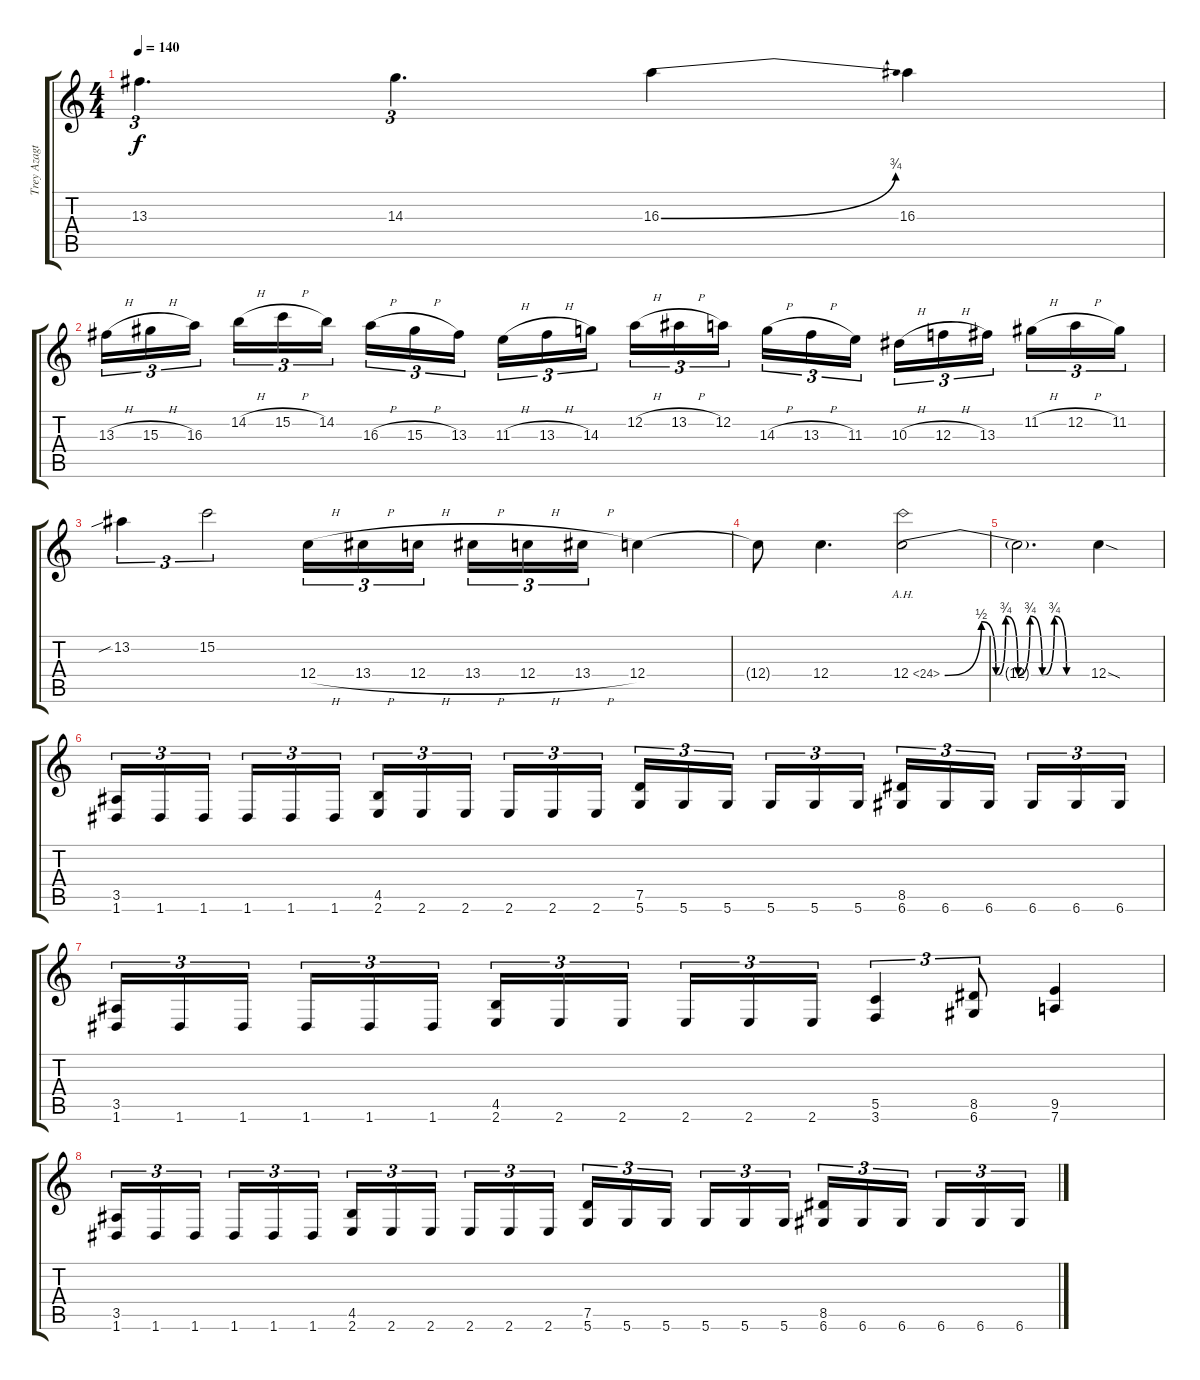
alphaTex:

\track ("Trey Azagthoth 2" "Trey Azagt") {instrument distortionguitar}
\staff {score tabs}
\tuning (D4 A3 F3 C3 G2 D2) {hide}
\ts (4 4)
\tempo 140
\clef g2
\ks c
13.3.4{d tu (3 2) dy f} 14.3.4{d tu (3 2)} 16.3{be (bend 0 0 60 3)}.4 16.3.4 |
13.3{h}.16{tu (3 2)} 15.3{h}.16{tu (3 2)} 16.3.16{tu (3 2) beam splitsecondary} 14.2{h}.16{tu (3 2)} 15.2{h}.16{tu (3 2)} 14.2.16{tu (3 2)} 16.3{h}.16{tu (3 2)} 15.3{h}.16{tu (3 2)} 13.3.16{tu (3 2) beam splitsecondary} 11.3{h}.16{tu (3 2)} 13.3{h}.16{tu (3 2)} 14.3.16{tu (3 2)} 12.2{h}.16{tu (3 2)} 13.2{h}.16{tu (3 2)} 12.2.16{tu (3 2) beam splitsecondary} 14.3{h}.16{tu (3 2)} 13.3{h}.16{tu (3 2)} 11.3.16{tu (3 2)} 10.3{h}.16{tu (3 2)} 12.3{h}.16{tu (3 2)} 13.3.16{tu (3 2) beam splitsecondary} 11.2{h}.16{tu (3 2)} 12.2{h}.16{tu (3 2)} 11.2.16{tu (3 2)} |
13.2{sib}.4{tu (3 2)} 15.2.2{tu (3 2)} 12.4{h}.16{tu (3 2)} 13.4{h}.16{tu (3 2)} 12.4{h}.16{tu (3 2) beam splitsecondary} 13.4{h}.16{tu (3 2)} 12.4{h}.16{tu (3 2)} 13.4{h}.16{tu (3 2)} 12.4.4 |
12.4{t}.8 12.4.4{d} 12.4{be (custom 0 0 15 2 21 0 25 3 30 0 35 3 40 0 45 3 50 0 60 0) ah 12}.2 |
12.4{t}.2{d} 12.4{sod}.4 |
(3.5 1.6).16{tu (3 2)} 1.6.16{tu (3 2)} 1.6.16{tu (3 2) beam splitsecondary} 1.6.16{tu (3 2)} 1.6.16{tu (3 2)} 1.6.16{tu (3 2)} (4.5 2.6).16{tu (3 2)} 2.6.16{tu (3 2)} 2.6.16{tu (3 2) beam splitsecondary} 2.6.16{tu (3 2)} 2.6.16{tu (3 2)} 2.6.16{tu (3 2)} (7.5 5.6).16{tu (3 2)} 5.6.16{tu (3 2)} 5.6.16{tu (3 2) beam splitsecondary} 5.6.16{tu (3 2)} 5.6.16{tu (3 2)} 5.6.16{tu (3 2)} (8.5 6.6).16{tu (3 2)} 6.6.16{tu (3 2)} 6.6.16{tu (3 2) beam splitsecondary} 6.6.16{tu (3 2)} 6.6.16{tu (3 2)} 6.6.16{tu (3 2)} |
(3.5 1.6).16{tu (3 2)} 1.6.16{tu (3 2)} 1.6.16{tu (3 2) beam splitsecondary} 1.6.16{tu (3 2)} 1.6.16{tu (3 2)} 1.6.16{tu (3 2)} (4.5 2.6).16{tu (3 2)} 2.6.16{tu (3 2)} 2.6.16{tu (3 2) beam splitsecondary} 2.6.16{tu (3 2)} 2.6.16{tu (3 2)} 2.6.16{tu (3 2)} (5.5 3.6).4{tu (3 2)} (8.5 6.6).8{tu (3 2)} (9.5 7.6).4 |
(3.5 1.6).16{tu (3 2)} 1.6.16{tu (3 2)} 1.6.16{tu (3 2) beam splitsecondary} 1.6.16{tu (3 2)} 1.6.16{tu (3 2)} 1.6.16{tu (3 2)} (4.5 2.6).16{tu (3 2)} 2.6.16{tu (3 2)} 2.6.16{tu (3 2) beam splitsecondary} 2.6.16{tu (3 2)} 2.6.16{tu (3 2)} 2.6.16{tu (3 2)} (7.5 5.6).16{tu (3 2)} 5.6.16{tu (3 2)} 5.6.16{tu (3 2) beam splitsecondary} 5.6.16{tu (3 2)} 5.6.16{tu (3 2)} 5.6.16{tu (3 2)} (8.5 6.6).16{tu (3 2)} 6.6.16{tu (3 2)} 6.6.16{tu (3 2) beam splitsecondary} 6.6.16{tu (3 2)} 6.6.16{tu (3 2)} 6.6.16{tu (3 2)}
